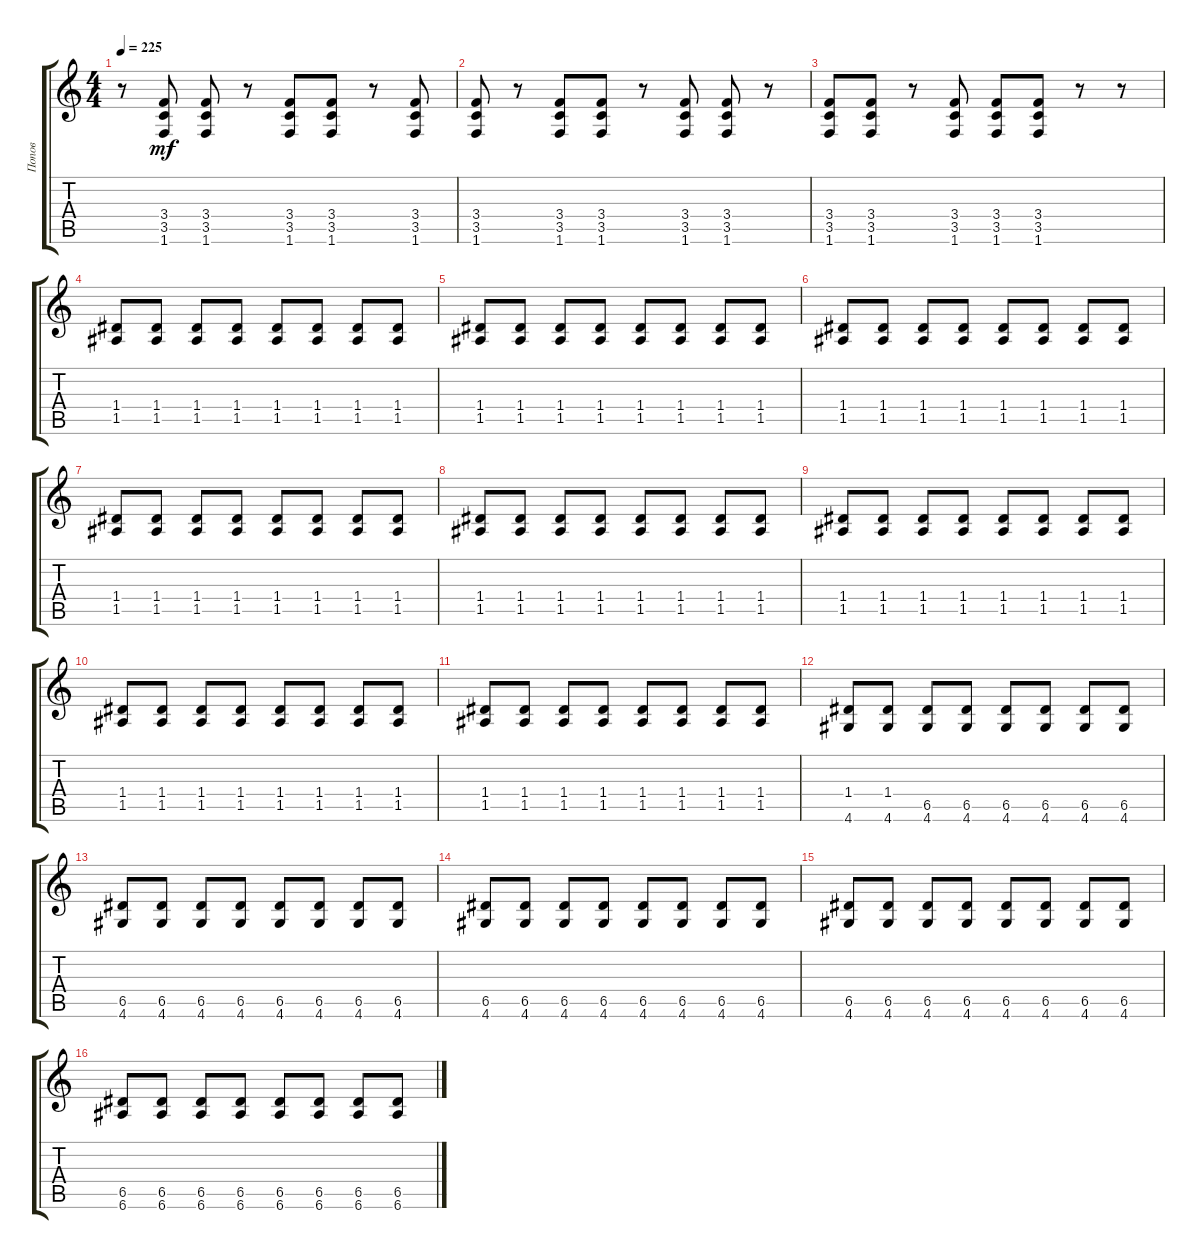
\track ("Попов" "Попов") {instrument distortionguitar}
\staff {score tabs}
\tuning (E4 B3 G3 D3 A2 E2) {hide}
\ts (4 4)
\tempo 225
\clef g2
\ks c
r.8{dy mf} (3.4 3.5 1.6).8 (3.4 3.5 1.6).8 r.8 (3.4 3.5 1.6).8 (3.4 3.5 1.6).8 r.8 (3.4 3.5 1.6).8 |
(3.4 3.5 1.6).8 r.8 (3.4 3.5 1.6).8 (3.4 3.5 1.6).8 r.8 (3.4 3.5 1.6).8 (3.4 3.5 1.6).8 r.8 |
(3.4 3.5 1.6).8 (3.4 3.5 1.6).8 r.8 (3.4 3.5 1.6).8 (3.4 3.5 1.6).8 (3.4 3.5 1.6).8 r.8 r.8 |
(1.4 1.5).8 (1.4 1.5).8 (1.4 1.5).8 (1.4 1.5).8 (1.4 1.5).8 (1.4 1.5).8 (1.4 1.5).8 (1.4 1.5).8 |
(1.4 1.5).8 (1.4 1.5).8 (1.4 1.5).8 (1.4 1.5).8 (1.4 1.5).8 (1.4 1.5).8 (1.4 1.5).8 (1.4 1.5).8 |
(1.4 1.5).8 (1.4 1.5).8 (1.4 1.5).8 (1.4 1.5).8 (1.4 1.5).8 (1.4 1.5).8 (1.4 1.5).8 (1.4 1.5).8 |
(1.4 1.5).8 (1.4 1.5).8 (1.4 1.5).8 (1.4 1.5).8 (1.4 1.5).8 (1.4 1.5).8 (1.4 1.5).8 (1.4 1.5).8 |
(1.4 1.5).8 (1.4 1.5).8 (1.4 1.5).8 (1.4 1.5).8 (1.4 1.5).8 (1.4 1.5).8 (1.4 1.5).8 (1.4 1.5).8 |
(1.4 1.5).8 (1.4 1.5).8 (1.4 1.5).8 (1.4 1.5).8 (1.4 1.5).8 (1.4 1.5).8 (1.4 1.5).8 (1.4 1.5).8 |
(1.4 1.5).8 (1.4 1.5).8 (1.4 1.5).8 (1.4 1.5).8 (1.4 1.5).8 (1.4 1.5).8 (1.4 1.5).8 (1.4 1.5).8 |
(1.4 1.5).8 (1.4 1.5).8 (1.4 1.5).8 (1.4 1.5).8 (1.4 1.5).8 (1.4 1.5).8 (1.4 1.5).8 (1.4 1.5).8 |
(1.4 4.6).8 (1.4 4.6).8 (6.5 4.6).8 (6.5 4.6).8 (6.5 4.6).8 (6.5 4.6).8 (6.5 4.6).8 (6.5 4.6).8 |
(6.5 4.6).8 (6.5 4.6).8 (6.5 4.6).8 (6.5 4.6).8 (6.5 4.6).8 (6.5 4.6).8 (6.5 4.6).8 (6.5 4.6).8 |
(6.5 4.6).8 (6.5 4.6).8 (6.5 4.6).8 (6.5 4.6).8 (6.5 4.6).8 (6.5 4.6).8 (6.5 4.6).8 (6.5 4.6).8 |
(6.5 4.6).8 (6.5 4.6).8 (6.5 4.6).8 (6.5 4.6).8 (6.5 4.6).8 (6.5 4.6).8 (6.5 4.6).8 (6.5 4.6).8 |
(6.5 6.6).8 (6.5 6.6).8 (6.5 6.6).8 (6.5 6.6).8 (6.5 6.6).8 (6.5 6.6).8 (6.5 6.6).8 (6.5 6.6).8
